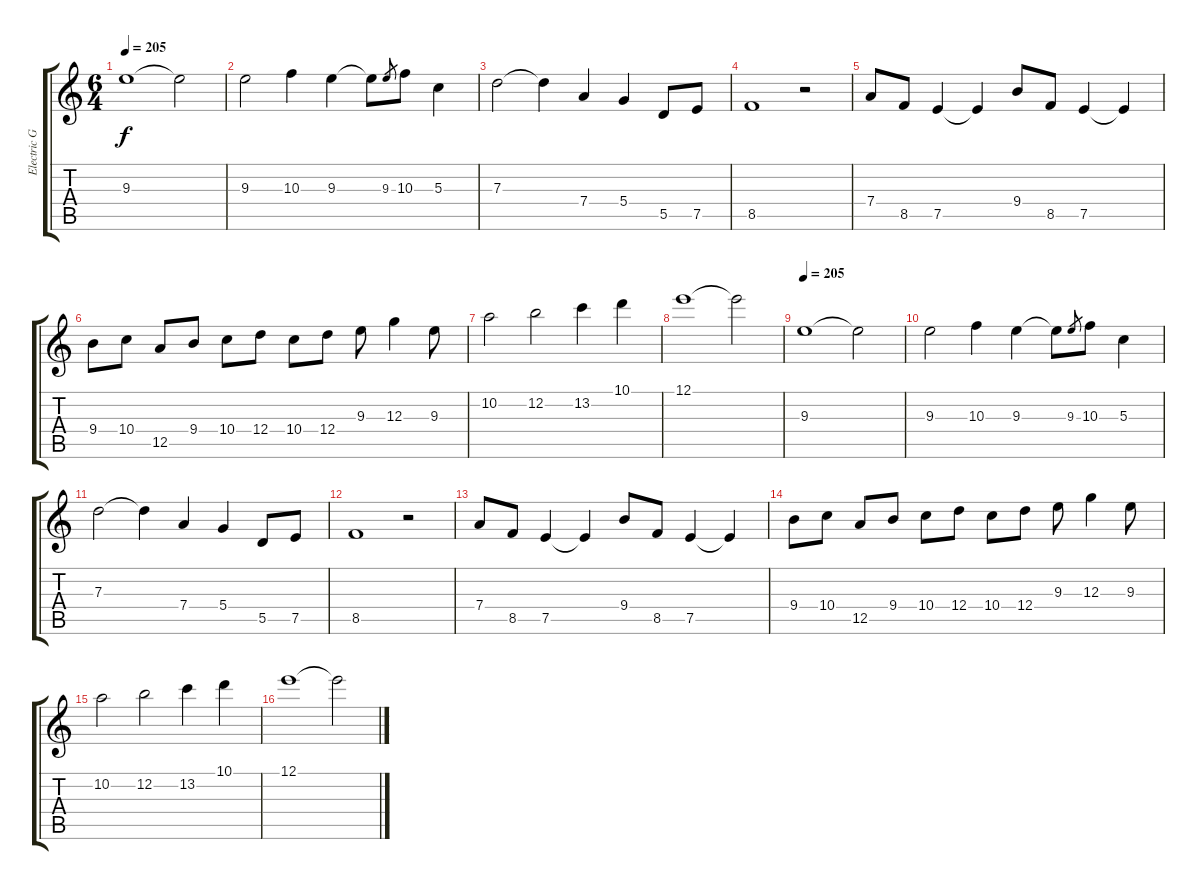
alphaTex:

\track ("Electric Guitar 1" "Electric G") {instrument distortionguitar}
\staff {score tabs}
\tuning (E4 B3 G3 D3 A2 E2) {hide}
\ts (6 4)
\tempo 205
\clef g2
\ks c
9.3.1{dy f volume 14} 9.3{t}.2 |
9.3.2 10.3.4 9.3.4 9.3{t}.8 9.3.8{gr} 10.3.8 5.3.4 |
7.3.2 7.3{t}.4 7.4.4 5.4.4 5.5.8 7.5.8 |
8.5.1 r.2 |
7.4.8 8.5.8 7.5.4 7.5{t}.4 9.4.8 8.5.8 7.5.4 7.5{t}.4 |
9.4.8 10.4.8 12.5.8 9.4.8 10.4.8 12.4.8 10.4.8 12.4.8 9.3.8 12.3.4 9.3.8 |
10.2.2 12.2.2 13.2.4 10.1.4 |
12.1.1 12.1{t}.2 |
\tempo 205
9.3.1 9.3{t}.2 |
9.3.2 10.3.4 9.3.4 9.3{t}.8 9.3.8{gr} 10.3.8 5.3.4 |
7.3.2 7.3{t}.4 7.4.4 5.4.4 5.5.8 7.5.8 |
8.5.1 r.2 |
7.4.8 8.5.8 7.5.4 7.5{t}.4 9.4.8 8.5.8 7.5.4 7.5{t}.4 |
9.4.8 10.4.8 12.5.8 9.4.8 10.4.8 12.4.8 10.4.8 12.4.8 9.3.8 12.3.4 9.3.8 |
10.2.2 12.2.2 13.2.4 10.1.4 |
12.1.1 12.1{t}.2
